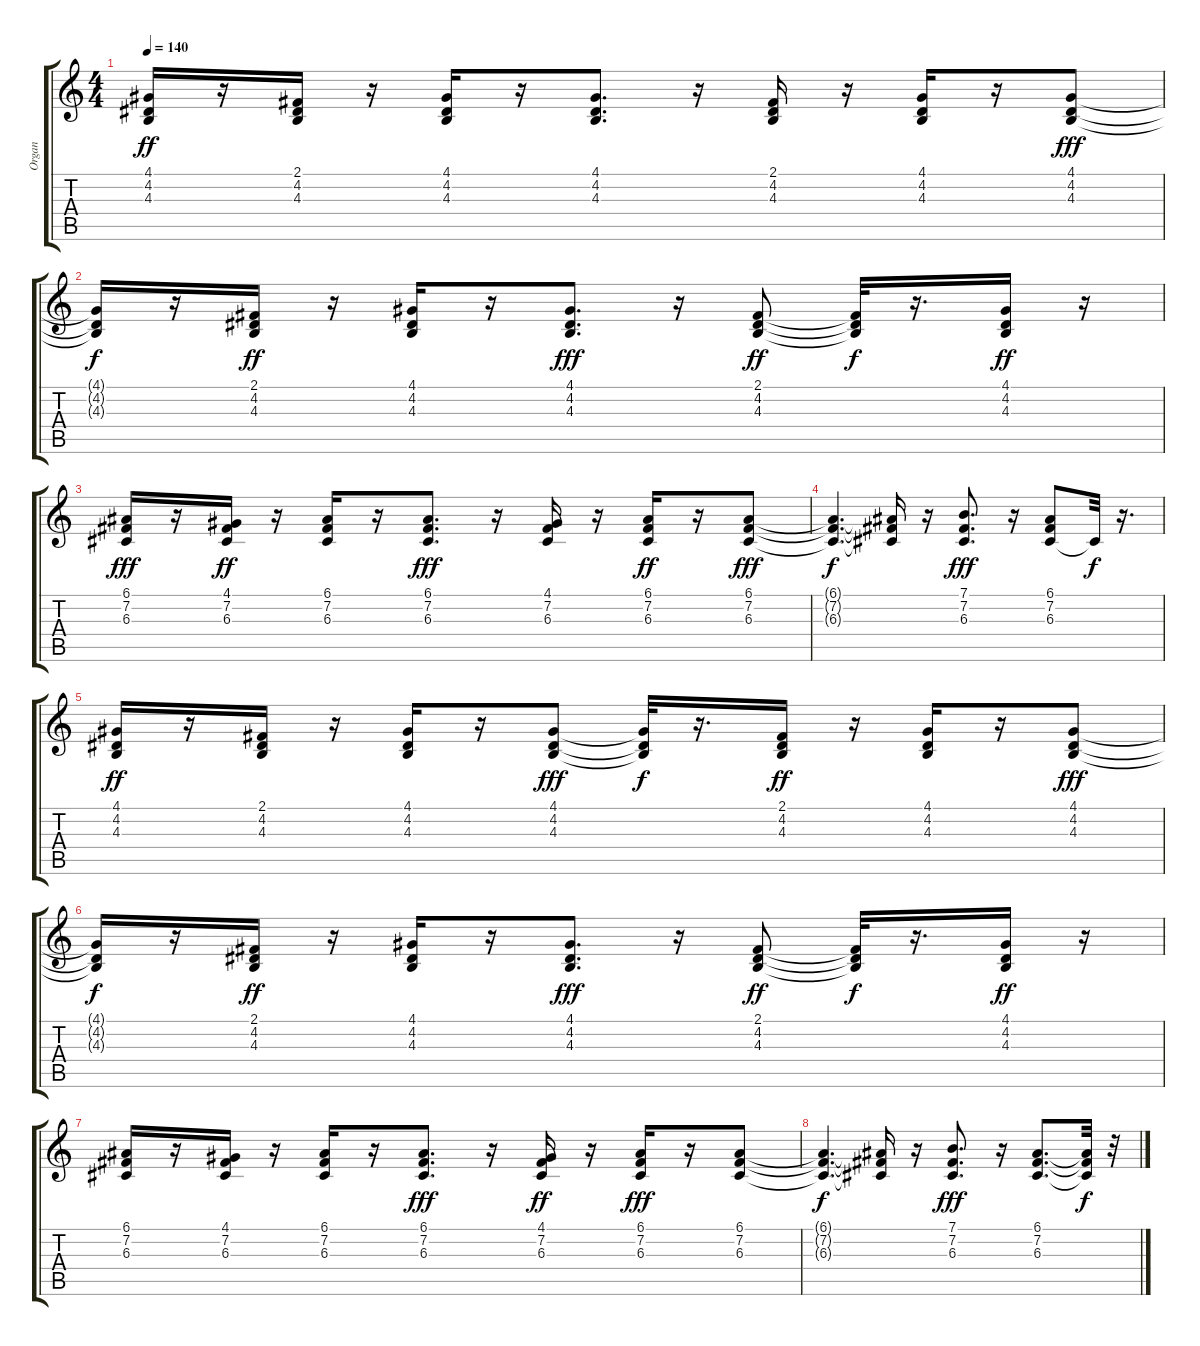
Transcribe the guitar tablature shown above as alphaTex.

\track ("Organ" "Organ") {instrument rockorgan}
\staff {score tabs}
\tuning (E4 B3 G3 D3 A2 E2) {hide}
\ts (4 4)
\tempo 140
\clef g2
\ks c
(4.1 4.2 4.3).16{dy ff} r.16 (2.1 4.2 4.3).16 r.16 (4.1 4.2 4.3).16 r.16 (4.1 4.2 4.3).8{d} r.16 (2.1 4.2 4.3).16 r.16 (4.1 4.2 4.3).16 r.16 (4.1 4.2 4.3).8{dy fff} |
(4.1{t} 4.2{t} 4.3{t}).16{dy f} r.16 (2.1 4.2 4.3).16{dy ff} r.16 (4.1 4.2 4.3).16 r.16 (4.1 4.2 4.3).8{d dy fff} r.16 (2.1 4.2 4.3).8{dy ff} (2.1{t} 4.2{t} 4.3{t}).32{dy f} r.16{d} (4.1 4.2 4.3).16{dy ff} r.16 |
(6.1 7.2 6.3).16{dy fff} r.16 (4.1 7.2 6.3).16{dy ff} r.16 (6.1 7.2 6.3).16 r.16 (6.1 7.2 6.3).8{d dy fff} r.16 (4.1 7.2 6.3).16 r.16 (6.1 7.2 6.3).16{dy ff} r.16 (6.1 7.2 6.3).8{dy fff} |
(6.1{t} 7.2{t} 6.3{t}).4{d dy f} (6.1{t} 7.2{t} 6.3{t}).16 r.16 (7.1 7.2 6.3).8{d dy fff} r.16 (6.1 7.2 6.3).8 6.3{t}.32{dy f} r.16{d} |
(4.1 4.2 4.3).16{dy ff} r.16 (2.1 4.2 4.3).16 r.16 (4.1 4.2 4.3).16 r.16 (4.1 4.2 4.3).8{dy fff} (4.1{t} 4.2{t} 4.3{t}).32{dy f} r.16{d} (2.1 4.2 4.3).16{dy ff} r.16 (4.1 4.2 4.3).16 r.16 (4.1 4.2 4.3).8{dy fff} |
(4.1{t} 4.2{t} 4.3{t}).16{dy f} r.16 (2.1 4.2 4.3).16{dy ff} r.16 (4.1 4.2 4.3).16 r.16 (4.1 4.2 4.3).8{d dy fff} r.16 (2.1 4.2 4.3).8{dy ff} (2.1{t} 4.2{t} 4.3{t}).32{dy f} r.16{d} (4.1 4.2 4.3).16{dy ff} r.16 |
(6.1 7.2 6.3).16 r.16 (4.1 7.2 6.3).16 r.16 (6.1 7.2 6.3).16 r.16 (6.1 7.2 6.3).8{d dy fff} r.16 (4.1 7.2 6.3).16{dy ff} r.16 (6.1 7.2 6.3).16{dy fff} r.16 (6.1 7.2 6.3).8 |
(6.1{t} 7.2{t} 6.3{t}).4{d dy f} (6.1{t} 7.2{t} 6.3{t}).16 r.16 (7.1 7.2 6.3).8{d dy fff} r.16 (6.1 7.2 6.3).8{d} (6.1{t} 7.2{t} 6.3{t}).32{dy f} r.32
